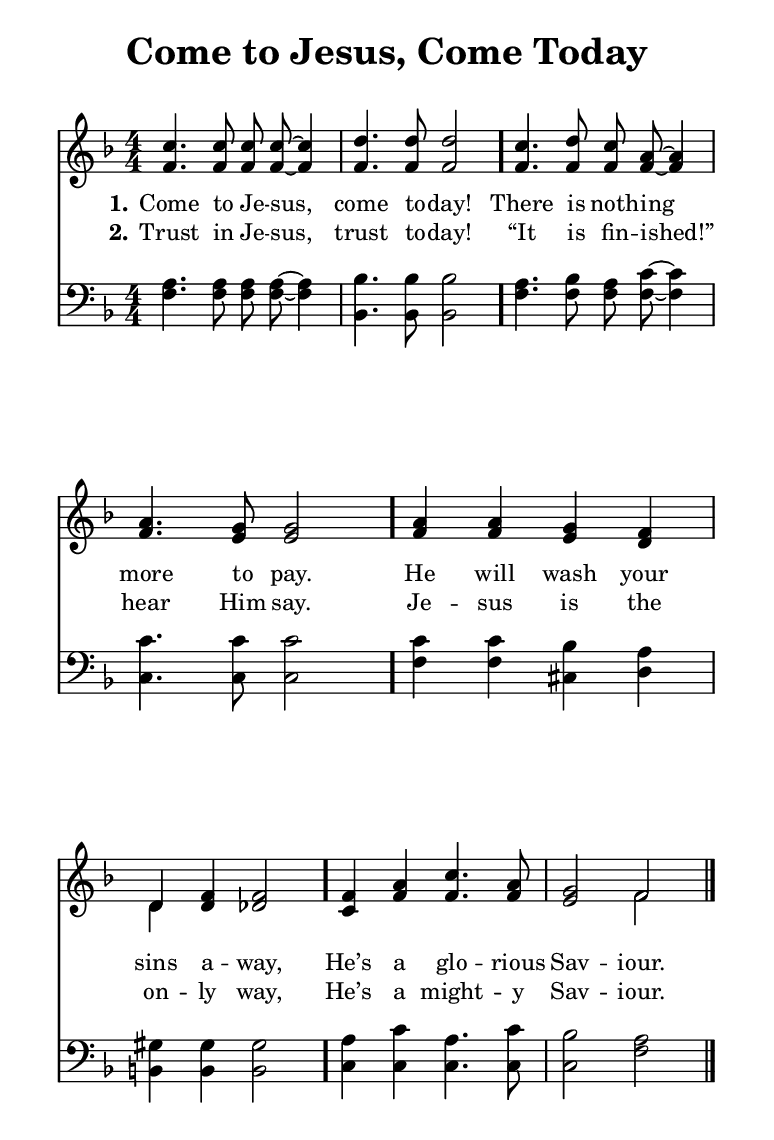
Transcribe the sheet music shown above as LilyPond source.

\include "common/global.ily"
\paper {
  \include "common/paper.ily"
  ragged-last-bottom = ##t
  system-system-spacing.padding = 14
}

\header{
  hymnnumber = "353"
  title = "Come to Jesus, Come Today"
  tunename = ""
  meter = ""
  poet = ""
  composer = ""
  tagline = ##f
}

global = {
  \include "common/overrides.ily"
  \override Staff.TimeSignature.style = #'numbered
  \time 4/4
  \override Score.MetronomeMark.transparent = ##t % hide all fermata changes too
  \tempo 4=80
  \key f \major
  \autoBeamOff
}

notesSoprano = {
\global
\relative c'' {

  c4. c8 c c8 ~ c4 | d4. d8 d2 |
  c4. d8 c a8 ~ a4 | a4. g8 g2 |
  a4 a g f | d f f2 |
  f4 a c4. a8 | g2 f |

  \bar "|."

}
}

notesAlto = {
\global
\relative e' {

  f4. f8 f f8 ~ f4 | f4. f8 f2 |
  f4. f8 f f8 ~ f4 | f4. e8 e2 |
  f4 f e d | d d des2 |
  c4 f f4. f8 | e2 f2 |

}
}

notesTenor = {
\global
\relative a {

  a4. a8 a a8 ~ a4 | bes4. bes8 bes2 |
  a4. bes8 a c8 ~ c4 | c4. c8 c2 |
  c4 c bes a | gis gis gis2 |
  a4 c a4. c8 | bes2 a |

}
}

notesBass = {
\global
\relative f {

  f4. f8 f f8 ~ f4 | bes,4. bes8 bes2 |
  f'4. f8 f f8 ~ f4 | c4. c8 c2 |
  f4 f cis d | b b b2 |
  c4 c c4. c8 | c2 f |

}
}

wordsA = \lyricmode {
\set stanza = "1."

Come to Je -- sus, come to -- day! \bar "." % original has capital second "Come"
There is noth -- ing more to pay. \bar "."
He will wash your sins a -- way, \bar "."
He’s a glo -- rious Sav -- iour. \bar "."

}

wordsB = \lyricmode {
\set stanza = "2."

Trust in Je -- sus, trust to -- day! % original has capital second "Trust"
“It is fin -- ished!” hear Him say.
Je -- sus is the on -- ly way,
He’s a might -- y Sav -- iour.

}

\score {
  \context ChoirStaff <<
    \context Staff = upper <<
      \set Staff.autoBeaming = ##f
      \set ChoirStaff.systemStartDelimiter = #'SystemStartBar
      \set ChoirStaff.printPartCombineTexts = ##f
      \partcombine #'(2 . 9) \notesSoprano \notesAlto
      \context NullVoice = sopranos { \voiceOne << \notesSoprano >> }
      \context NullVoice = altos { \voiceTwo << \notesAlto >> }
      \context Lyrics = one \lyricsto sopranos \wordsA
      \context Lyrics = two \lyricsto sopranos \wordsB
    >>
    \context Staff = men <<
      \set Staff.autoBeaming = ##f
      \clef bass
      \set ChoirStaff.printPartCombineTexts = ##f
      \partcombine #'(2 . 9) \notesTenor \notesBass
      \context NullVoice = tenors { \voiceOne << \notesTenor >> }
      \context NullVoice = basses { \voiceTwo << \notesBass >> }
    >>
  >>
  \layout {
    \include "common/layout.ily"
  }
  \midi{
    \include "common/midi.ily"
  }
}

\version "2.19.49"  % necessary for upgrading to future LilyPond versions.

% vi:set et ts=2 sw=2 ai nocindent syntax=lilypond:
